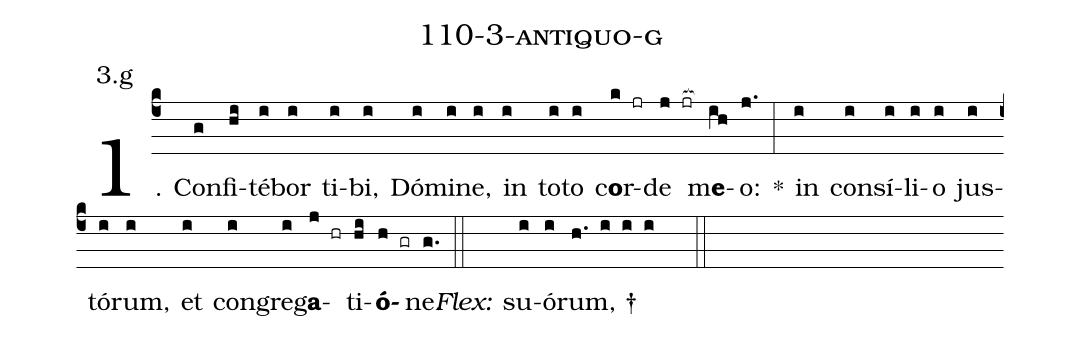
name: 110-3-antiquo-g;
annotation: 3.g;
%%
(c4)1. Con(g)fi(hi)té(i)bor(i) ti(i)bi,(i) Dó(i)mi(i)ne,(i) in(i) to(i)to(i) c<b>o</b>r(k jr)de(j jr[ocb:1{]) m<b>e</b>(ih[ocb:0}])o:(j.) *(:) in(i) con(i)sí(i)li(i)o(i) jus(i)tó(i)rum,(i) et(i) con(i)gre(i)g<b>a</b>(j hr)ti(hi)<b>ó</b>(h gr)ne.(g.) (::)
<i>Flex:</i>()  su(i)ó(i)rum, †(h. i i i  ::)
